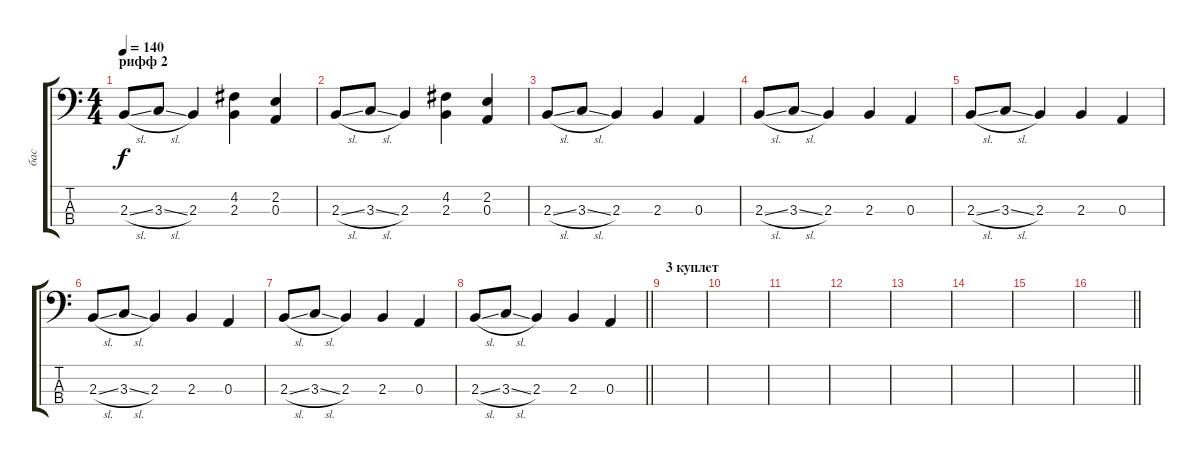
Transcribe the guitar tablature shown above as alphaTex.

\track ("бас" "бас") {instrument electricbassfinger}
\staff {score tabs}
\tuning (G2 D2 A1 E1) {hide}
\ts (4 4)
\section ("" "рифф 2")
\tempo 140
\clef f4
\ks c
2.3{sl}.8{dy f} 3.3{sl}.8 2.3.4 (4.2 2.3).4 (2.2 0.3).4 |
2.3{sl}.8 3.3{sl}.8 2.3.4 (4.2 2.3).4 (2.2 0.3).4 |
2.3{sl}.8 3.3{sl}.8 2.3.4 2.3.4 0.3.4 |
2.3{sl}.8 3.3{sl}.8 2.3.4 2.3.4 0.3.4 |
2.3{sl}.8 3.3{sl}.8 2.3.4 2.3.4 0.3.4 |
2.3{sl}.8 3.3{sl}.8 2.3.4 2.3.4 0.3.4 |
2.3{sl}.8 3.3{sl}.8 2.3.4 2.3.4 0.3.4 |
\barLineRight lightlight
2.3{sl}.8 3.3{sl}.8 2.3.4 2.3.4 0.3.4 |
\section ("" "3 куплет")
|
|
|
|
|
|
|
\barLineRight lightlight
